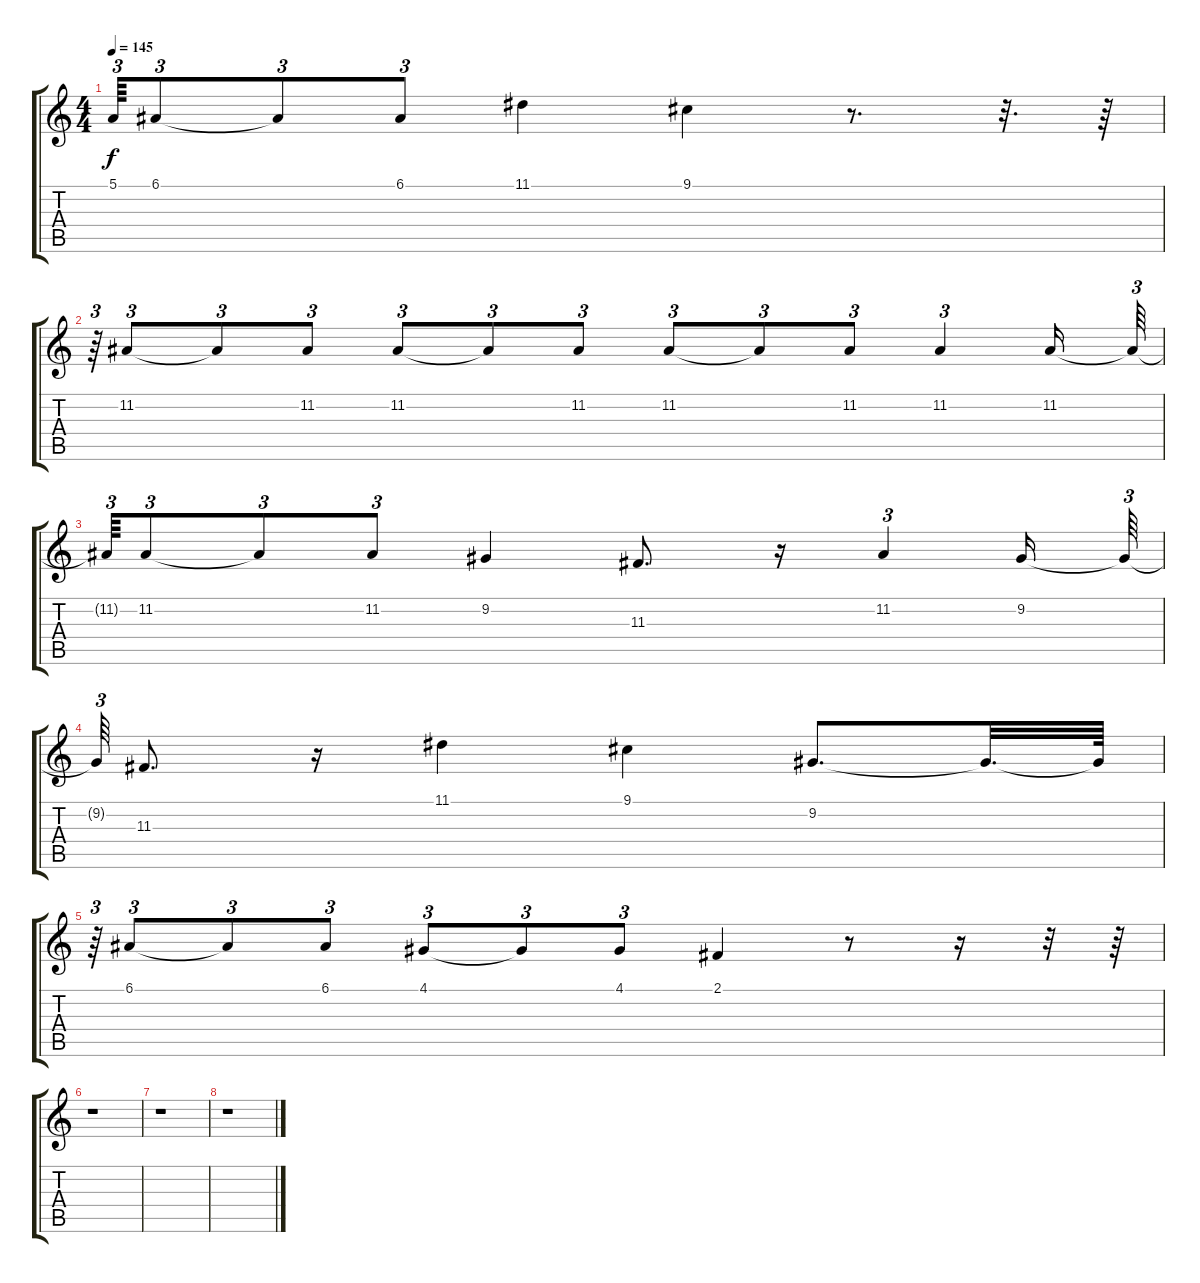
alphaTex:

\track "" {instrument clarinet}
\staff {score tabs}
\tuning (E4 B3 G3 D3 A2 E2) {hide}
\ts (4 4)
\tempo 145
\clef g2
\ks c
5.1{t}.64{tu (3 2) dy f} 6.1.8{tu (3 2)} 6.1{t}.8{tu (3 2)} 6.1.8{tu (3 2)} 11.1.4 9.1.4 r.8{d} r.32{d} r.64 |
r.64{tu (3 2)} 11.2.8{tu (3 2)} 11.2{t}.8{tu (3 2)} 11.2.8{tu (3 2)} 11.2.8{tu (3 2)} 11.2{t}.8{tu (3 2)} 11.2.8{tu (3 2)} 11.2.8{tu (3 2)} 11.2{t}.8{tu (3 2)} 11.2.8{tu (3 2)} 11.2.4{tu (3 2)} 11.2.16 11.2{t}.64{tu (3 2)} |
11.2{t}.64{tu (3 2)} 11.2.8{tu (3 2)} 11.2{t}.8{tu (3 2)} 11.2.8{tu (3 2)} 9.2.4 11.3.8{d} r.16 11.2.4{tu (3 2)} 9.2.16 9.2{t}.64{tu (3 2)} |
9.2{t}.64{tu (3 2)} 11.3.8{d} r.16 11.1.4 9.1.4 9.2.8{d} 9.2{t}.32{d} 9.2{t}.64 |
r.64{tu (3 2)} 6.1.8{tu (3 2)} 6.1{t}.8{tu (3 2)} 6.1.8{tu (3 2)} 4.1.8{tu (3 2)} 4.1{t}.8{tu (3 2)} 4.1.8{tu (3 2)} 2.1.4 r.8 r.16 r.32 r.64 |
r.1 |
r.1 |
r.1
